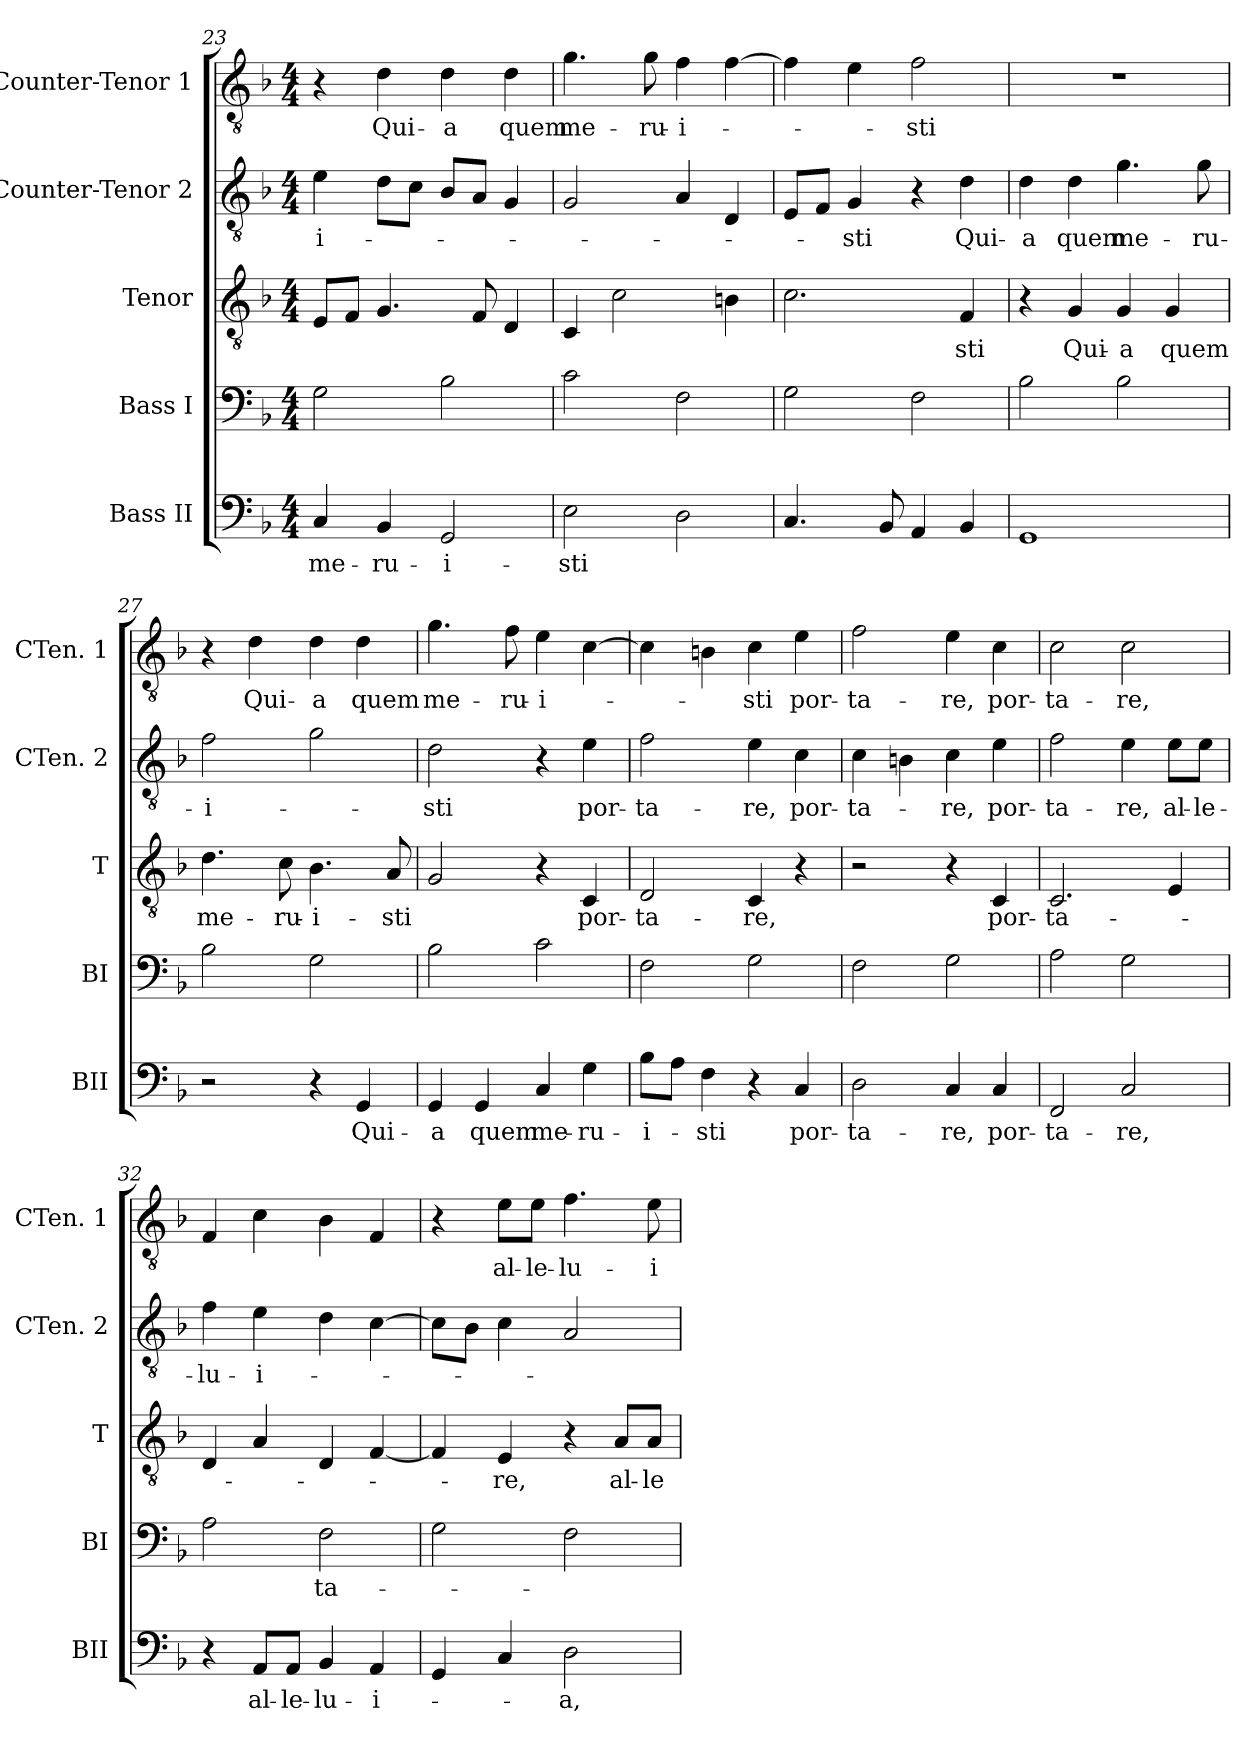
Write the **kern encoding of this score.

**kern	**text	**kern	**text	**kern	**text	**kern	**text	**kern	**text
*part5	*part5	*part4	*part4	*part3	*part3	*part2	*part2	*part1	*part1
*staff5	*staff5	*staff4	*staff4	*staff3	*staff3	*staff2	*staff2	*staff1	*staff1
*I"Bass II	*	*I"Bass I	*	*I"Tenor	*	*I"Counter-Tenor 2	*	*I"Counter-Tenor 1	*
*I'BII	*	*I'BI	*	*I'T	*	*I'CTen. 2	*	*I'CTen. 1	*
*clefF4	*	*clefF4	*	*clefGv2	*	*clefGv2	*	*clefGv2	*
*k[b-]	*	*k[b-]	*	*k[b-]	*	*k[b-]	*	*k[b-]	*
*F:	*	*F:	*	*F:	*	*F:	*	*F:	*
*M4/4	*	*M4/4	*	*M4/4	*	*M4/4	*	*M4/4	*
=23	=23	=23	=23	=23	=23	=23	=23	=23	=23
!	!LO:LY:b	!	!	!	!	!	!LO:LY:b	!	!
4C/	me-	2G\	.	8E/L	.	4e\	-i-	4r	.
.	.	.	.	8F/J	.	.	.	.	.
!	!LO:LY:b	!	!	!	!	!	!	!	!LO:LY:b
4BB-/	-ru-	.	.	4.G/	.	8d\L	.	4d\	Qui-
.	.	.	.	.	.	8c\J	.	.	.
!	!LO:LY:b	!	!	!	!	!	!	!	!LO:LY:b
2GG/	-i-	2B-\	.	.	.	8B-/L	.	4d\	-a
.	.	.	.	8F/	.	8A/J	.	.	.
!	!	!	!	!	!	!	!	!	!LO:LY:b
.	.	.	.	4D/	.	4G/	.	4d\	quem
=24	=24	=24	=24	=24	=24	=24	=24	=24	=24
!	!LO:LY:b	!	!	!	!	!	!	!	!LO:LY:b
2E\	-sti	2c\	.	4C/	.	2G/	.	4.g\	me-
.	.	.	.	2c\	.	.	.	.	.
!	!	!	!	!	!	!	!	!	!LO:LY:b
.	.	.	.	.	.	.	.	8g\	-ru-
!	!	!	!	!	!	!	!	!	!LO:LY:b
2D\	.	2F\	.	.	.	4A/	.	4f\	-i-
.	.	.	.	4Bn\	.	4D/	.	[4f\	.
!!LO:LB:g=z
=25	=25	=25	=25	=25	=25	=25	=25	=25	=25
4.C/	.	2G\	.	2.c\	.	8E/L	.	4f\]	.
.	.	.	.	.	.	8F/J	.	.	.
!	!	!	!	!	!	!	!LO:LY:b	!	!
.	.	.	.	.	.	4G/	-sti	4e\	.
8BB-/	.	.	.	.	.	.	.	.	.
!	!	!	!	!	!	!	!	!	!LO:LY:b
4AA/	.	2F\	.	.	.	4r	.	2f\	-sti
!	!	!	!	!	!LO:LY:b	!	!LO:LY:b	!	!
4BB-/	.	.	.	4F/	-sti	4d\	Qui-	.	.
=26	=26	=26	=26	=26	=26	=26	=26	=26	=26
!	!	!	!	!	!	!	!LO:LY:b	!	!
1GG	.	2B-\	.	4r	.	4d\	-a	1r	.
!	!	!	!	!	!LO:LY:b	!	!LO:LY:b	!	!
.	.	.	.	4G/	Qui-	4d\	quem	.	.
!	!	!	!	!	!LO:LY:b	!	!LO:LY:b	!	!
.	.	2B-\	.	4G/	-a	4.g\	me-	.	.
!	!	!	!	!	!LO:LY:b	!	!	!	!
.	.	.	.	4G/	quem	.	.	.	.
!	!	!	!	!	!	!	!LO:LY:b	!	!
.	.	.	.	.	.	8g\	-ru-	.	.
=27	=27	=27	=27	=27	=27	=27	=27	=27	=27
!	!	!	!	!	!LO:LY:b	!	!LO:LY:b	!	!
2r	.	2B-\	.	4.d\	me-	2f\	-i-	4r	.
!	!	!	!	!	!	!	!	!	!LO:LY:b
.	.	.	.	.	.	.	.	4d\	Qui-
!	!	!	!	!	!LO:LY:b	!	!	!	!
.	.	.	.	8c\	-ru-	.	.	.	.
!	!	!	!	!	!LO:LY:b	!	!	!	!LO:LY:b
4r	.	2G\	.	4.B-\	-i-	2g\	.	4d\	-a
!	!LO:LY:b	!	!	!	!	!	!	!	!LO:LY:b
4GG/	Qui-	.	.	.	.	.	.	4d\	quem
!	!	!	!	!	!LO:LY:b	!	!	!	!
.	.	.	.	8A/	-sti	.	.	.	.
=28	=28	=28	=28	=28	=28	=28	=28	=28	=28
!	!LO:LY:b	!	!	!	!	!	!LO:LY:b	!	!LO:LY:b
4GG/	-a	2B-\	.	2G/	.	2d\	-sti	4.g\	me-
!	!LO:LY:b	!	!	!	!	!	!	!	!
4GG/	quem	.	.	.	.	.	.	.	.
!	!	!	!	!	!	!	!	!	!LO:LY:b
.	.	.	.	.	.	.	.	8f\	-ru-
!	!LO:LY:b	!	!	!	!	!	!	!	!LO:LY:b
4C/	me-	2c\	.	4r	.	4r	.	4e\	-i-
!	!LO:LY:b	!	!	!	!LO:LY:b	!	!LO:LY:b	!	!
4G\	-ru-	.	.	4C/	por-	4e\	por-	[4c\	.
=29	=29	=29	=29	=29	=29	=29	=29	=29	=29
!	!LO:LY:b	!	!	!	!LO:LY:b	!	!LO:LY:b	!	!
8B-\L	-i-	2F\	.	2D/	-ta-	2f\	-ta-	4c\]	.
8A\J	.	.	.	.	.	.	.	.	.
!	!LO:LY:b	!	!	!	!	!	!	!	!
4F\	-sti	.	.	.	.	.	.	4Bn\	.
!	!	!	!	!	!LO:LY:b	!	!LO:LY:b	!	!LO:LY:b
4r	.	2G\	.	4C/	-re,	4e\	-re,	4c\	-sti
!	!LO:LY:b	!	!	!	!	!	!LO:LY:b	!	!LO:LY:b
4C/	por-	.	.	4r	.	4c\	por-	4e\	por-
!!LO:PB:g=z
=30	=30	=30	=30	=30	=30	=30	=30	=30	=30
!	!LO:LY:b	!	!	!	!	!	!LO:LY:b	!	!LO:LY:b
2D\	-ta-	2F\	.	2r	.	4c\	-ta-	2f\	-ta-
.	.	.	.	.	.	4Bn\	.	.	.
!	!LO:LY:b	!	!	!	!	!	!LO:LY:b	!	!LO:LY:b
4C/	-re,	2G\	.	4r	.	4c\	-re,	4e\	-re,
!	!LO:LY:b	!	!	!	!LO:LY:b	!	!LO:LY:b	!	!LO:LY:b
4C/	por-	.	.	4C/	por-	4e\	por-	4c\	por-
=31	=31	=31	=31	=31	=31	=31	=31	=31	=31
!	!LO:LY:b	!	!	!	!LO:LY:b	!	!LO:LY:b	!	!LO:LY:b
2FF/	-ta-	2A\	.	2.C/	-ta-	2f\	-ta-	2c\	-ta-
!	!LO:LY:b	!	!	!	!	!	!LO:LY:b	!	!LO:LY:b
2C/	-re,	2G\	.	.	.	4e\	-re,	2c\	-re,
!	!	!	!	!	!	!	!LO:LY:b	!	!
.	.	.	.	4E/	.	8e\L	al-	.	.
!	!	!	!	!	!	!	!LO:LY:b	!	!
.	.	.	.	.	.	8e\J	-le-	.	.
=32	=32	=32	=32	=32	=32	=32	=32	=32	=32
!	!	!	!	!	!	!	!LO:LY:b	!	!
4r	.	2A\	.	4D/	.	4f\	-lu-	4F/	.
!	!LO:LY:b	!	!	!	!	!	!LO:LY:b	!	!
8AA/L	al-	.	.	4A/	.	4e\	-i-	4c\	.
!	!LO:LY:b	!	!	!	!	!	!	!	!
8AA/J	-le-	.	.	.	.	.	.	.	.
!	!LO:LY:b	!	!LO:LY:b	!	!	!	!	!	!
4BB-/	-lu-	2F\	-ta-	4D/	.	4d\	.	4B-\	.
!	!LO:LY:b	!	!	!	!	!	!	!	!
4AA/	-i-	.	.	[4F/	.	[4c\	.	4F/	.
=33	=33	=33	=33	=33	=33	=33	=33	=33	=33
4GG/	.	2G\	.	4F/]	.	8c\L]	.	4r	.
.	.	.	.	.	.	8B-\J	.	.	.
!	!	!	!	!	!LO:LY:b	!	!	!	!LO:LY:b
4C/	.	.	.	4E/	-re,	4c\	.	8e\L	al-
!	!	!	!	!	!	!	!	!	!LO:LY:b
.	.	.	.	.	.	.	.	8e\J	-le-
!	!LO:LY:b	!	!	!	!	!	!	!	!LO:LY:b
2D\	-a,	2F\	.	4r	.	2A/	.	4.f\	-lu-
!	!	!	!	!	!LO:LY:b	!	!	!	!
.	.	.	.	8A/L	al-	.	.	.	.
!	!	!	!	!	!LO:LY:b	!	!	!	!LO:LY:b
.	.	.	.	8A/J	-le-	.	.	8e\	-i-
=	=	=	=	=	=	=	=	=	=
*-	*-	*-	*-	*-	*-	*-	*-	*-	*-
